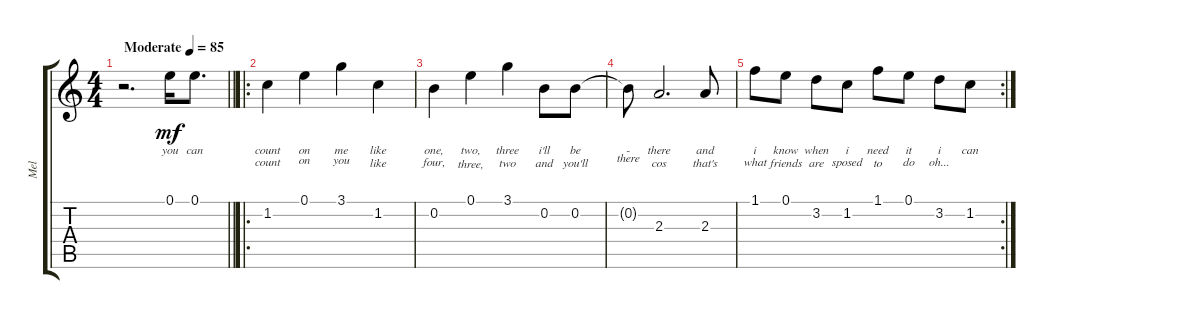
\track ("Mel" "Mel") {instrument overdrivenguitar}
\staff {score tabs}
\tuning (E4 B3 G3 D3 A2 E2) {hide}
\ts (4 4)
\tempo (85 "Moderate")
\clef g2
\barLineRight lightlight
\ks c
r.2{d dy mf instrument overdrivenguitar} 0.1.16{lyrics (0 "you") lyrics (1 "") lyrics (2 "") lyrics (3 "") lyrics (4 "")} 0.1.8{d lyrics (0 "can") lyrics (1 "") lyrics (2 "") lyrics (3 "") lyrics (4 "")} |
\ro
1.2.4{lyrics (0 "count") lyrics (1 "count") lyrics (2 "") lyrics (3 "") lyrics (4 "")} 0.1.4{lyrics (0 "on") lyrics (1 "on") lyrics (2 "") lyrics (3 "") lyrics (4 "")} 3.1.4{lyrics (0 "me") lyrics (1 "you") lyrics (2 "") lyrics (3 "") lyrics (4 "")} 1.2.4{lyrics (0 "like") lyrics (1 "like") lyrics (2 "") lyrics (3 "") lyrics (4 "")} |
0.2.4{lyrics (0 "one,") lyrics (1 "four,") lyrics (2 "") lyrics (3 "") lyrics (4 "")} 0.1.4{lyrics (0 "two,") lyrics (1 "three,") lyrics (2 "") lyrics (3 "") lyrics (4 "")} 3.1.4{lyrics (0 "three") lyrics (1 "two") lyrics (2 "") lyrics (3 "") lyrics (4 "")} 0.2.8{lyrics (0 "i'll") lyrics (1 "and") lyrics (2 "") lyrics (3 "") lyrics (4 "")} 0.2.8{lyrics (0 "be") lyrics (1 "you'll") lyrics (2 "") lyrics (3 "") lyrics (4 "")} |
0.2{t}.8{lyrics (0 "-") lyrics (1 "there") lyrics (2 "") lyrics (3 "") lyrics (4 "")} 2.3.2{d lyrics (0 "there") lyrics (1 "cos") lyrics (2 "") lyrics (3 "") lyrics (4 "")} 2.3.8{lyrics (0 "and") lyrics (1 "that's") lyrics (2 "") lyrics (3 "") lyrics (4 "")} |
\rc 2
1.1.8{lyrics (0 "i") lyrics (1 "what") lyrics (2 "") lyrics (3 "") lyrics (4 "")} 0.1.8{lyrics (0 "know") lyrics (1 "friends") lyrics (2 "") lyrics (3 "") lyrics (4 "")} 3.2.8{lyrics (0 "when") lyrics (1 "are") lyrics (2 "") lyrics (3 "") lyrics (4 "")} 1.2.8{lyrics (0 "i") lyrics (1 "sposed") lyrics (2 "") lyrics (3 "") lyrics (4 "")} 1.1.8{lyrics (0 "need") lyrics (1 "to") lyrics (2 "") lyrics (3 "") lyrics (4 "")} 0.1.8{lyrics (0 "it") lyrics (1 "do") lyrics (2 "") lyrics (3 "") lyrics (4 "")} 3.2.8{lyrics (0 "i") lyrics (1 "oh...") lyrics (2 "") lyrics (3 "") lyrics (4 "")} 1.2.8{lyrics (0 "can") lyrics (1 "") lyrics (2 "") lyrics (3 "") lyrics (4 "")}
